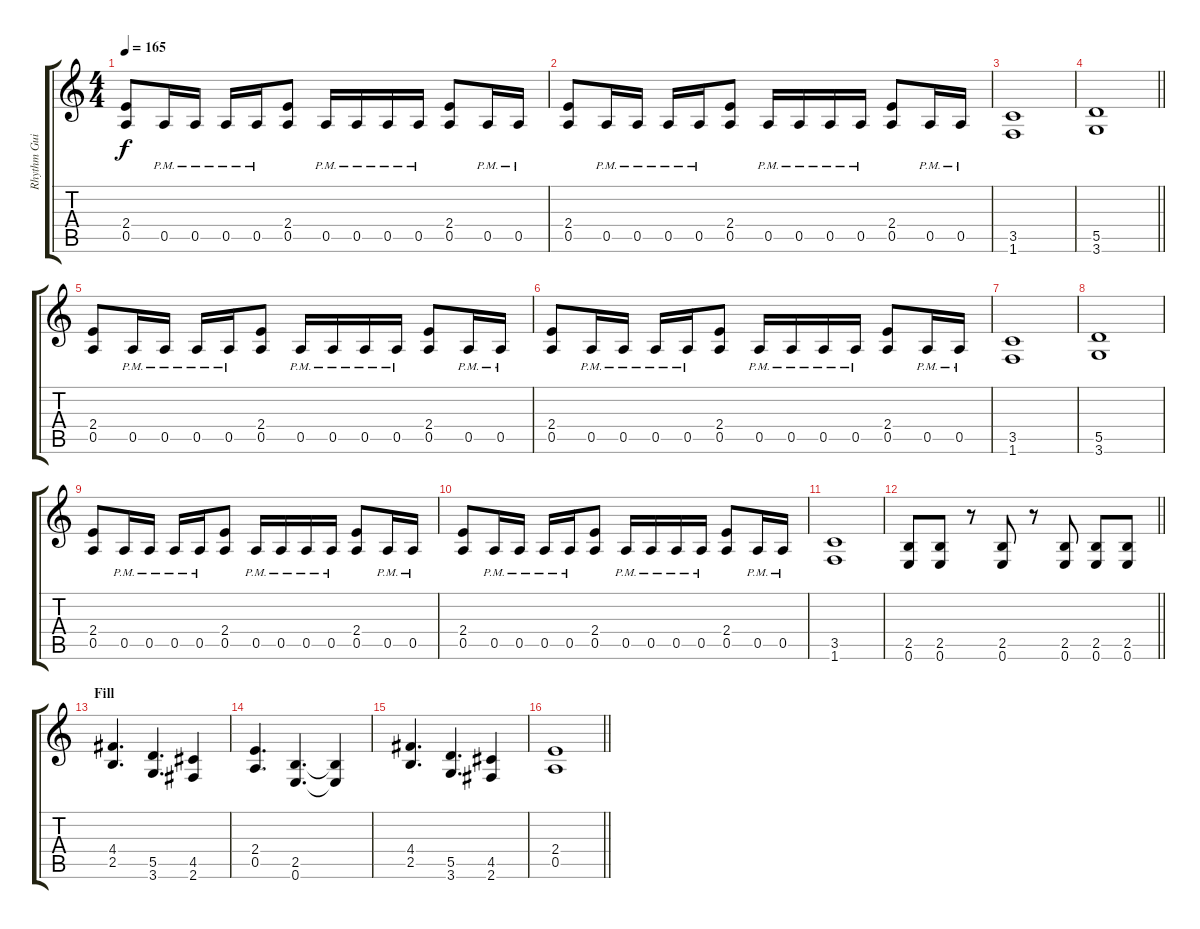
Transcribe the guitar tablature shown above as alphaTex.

\track ("Rhythm Guitar 1: Patrick Juhàsz" "Rhythm Gui") {instrument distortionguitar}
\staff {score tabs}
\tuning (E4 B3 G3 D3 A2 E2) {hide}
\ts (4 4)
\tempo 165
\clef g2
\ks aminor
(2.4 0.5).8{dy f} 0.5{pm}.16 0.5{pm}.16 0.5{pm}.16 0.5{pm}.16 (2.4 0.5).8 0.5{pm}.16 0.5{pm}.16 0.5{pm}.16 0.5{pm}.16 (2.4 0.5).8 0.5{pm}.16 0.5{pm}.16 |
(2.4 0.5).8 0.5{pm}.16 0.5{pm}.16 0.5{pm}.16 0.5{pm}.16 (2.4 0.5).8 0.5{pm}.16 0.5{pm}.16 0.5{pm}.16 0.5{pm}.16 (2.4 0.5).8 0.5{pm}.16 0.5{pm}.16 |
(3.5 1.6).1 |
\barLineRight lightlight
(5.5 3.6).1 |
(2.4 0.5).8 0.5{pm}.16 0.5{pm}.16 0.5{pm}.16 0.5{pm}.16 (2.4 0.5).8 0.5{pm}.16 0.5{pm}.16 0.5{pm}.16 0.5{pm}.16 (2.4 0.5).8 0.5{pm}.16 0.5{pm}.16 |
(2.4 0.5).8 0.5{pm}.16 0.5{pm}.16 0.5{pm}.16 0.5{pm}.16 (2.4 0.5).8 0.5{pm}.16 0.5{pm}.16 0.5{pm}.16 0.5{pm}.16 (2.4 0.5).8 0.5{pm}.16 0.5{pm}.16 |
(3.5 1.6).1 |
(5.5 3.6).1 |
(2.4 0.5).8 0.5{pm}.16 0.5{pm}.16 0.5{pm}.16 0.5{pm}.16 (2.4 0.5).8 0.5{pm}.16 0.5{pm}.16 0.5{pm}.16 0.5{pm}.16 (2.4 0.5).8 0.5{pm}.16 0.5{pm}.16 |
(2.4 0.5).8 0.5{pm}.16 0.5{pm}.16 0.5{pm}.16 0.5{pm}.16 (2.4 0.5).8 0.5{pm}.16 0.5{pm}.16 0.5{pm}.16 0.5{pm}.16 (2.4 0.5).8 0.5{pm}.16 0.5{pm}.16 |
(3.5 1.6).1 |
\barLineRight lightlight
(2.5 0.6).8 (2.5 0.6).8 r.8 (2.5 0.6).8 r.8 (2.5 0.6).8 (2.5 0.6).8 (2.5 0.6).8 |
\section ("" "Fill")
(4.4 2.5).4{d} (5.5 3.6).4{d} (4.5 2.6).4 |
(2.4 0.5).4{d} (2.5 0.6).4{d} (2.5{t} 0.6{t}).4 |
(4.4 2.5).4{d} (5.5 3.6).4{d} (4.5 2.6).4 |
\barLineRight lightlight
(2.4 0.5).1
